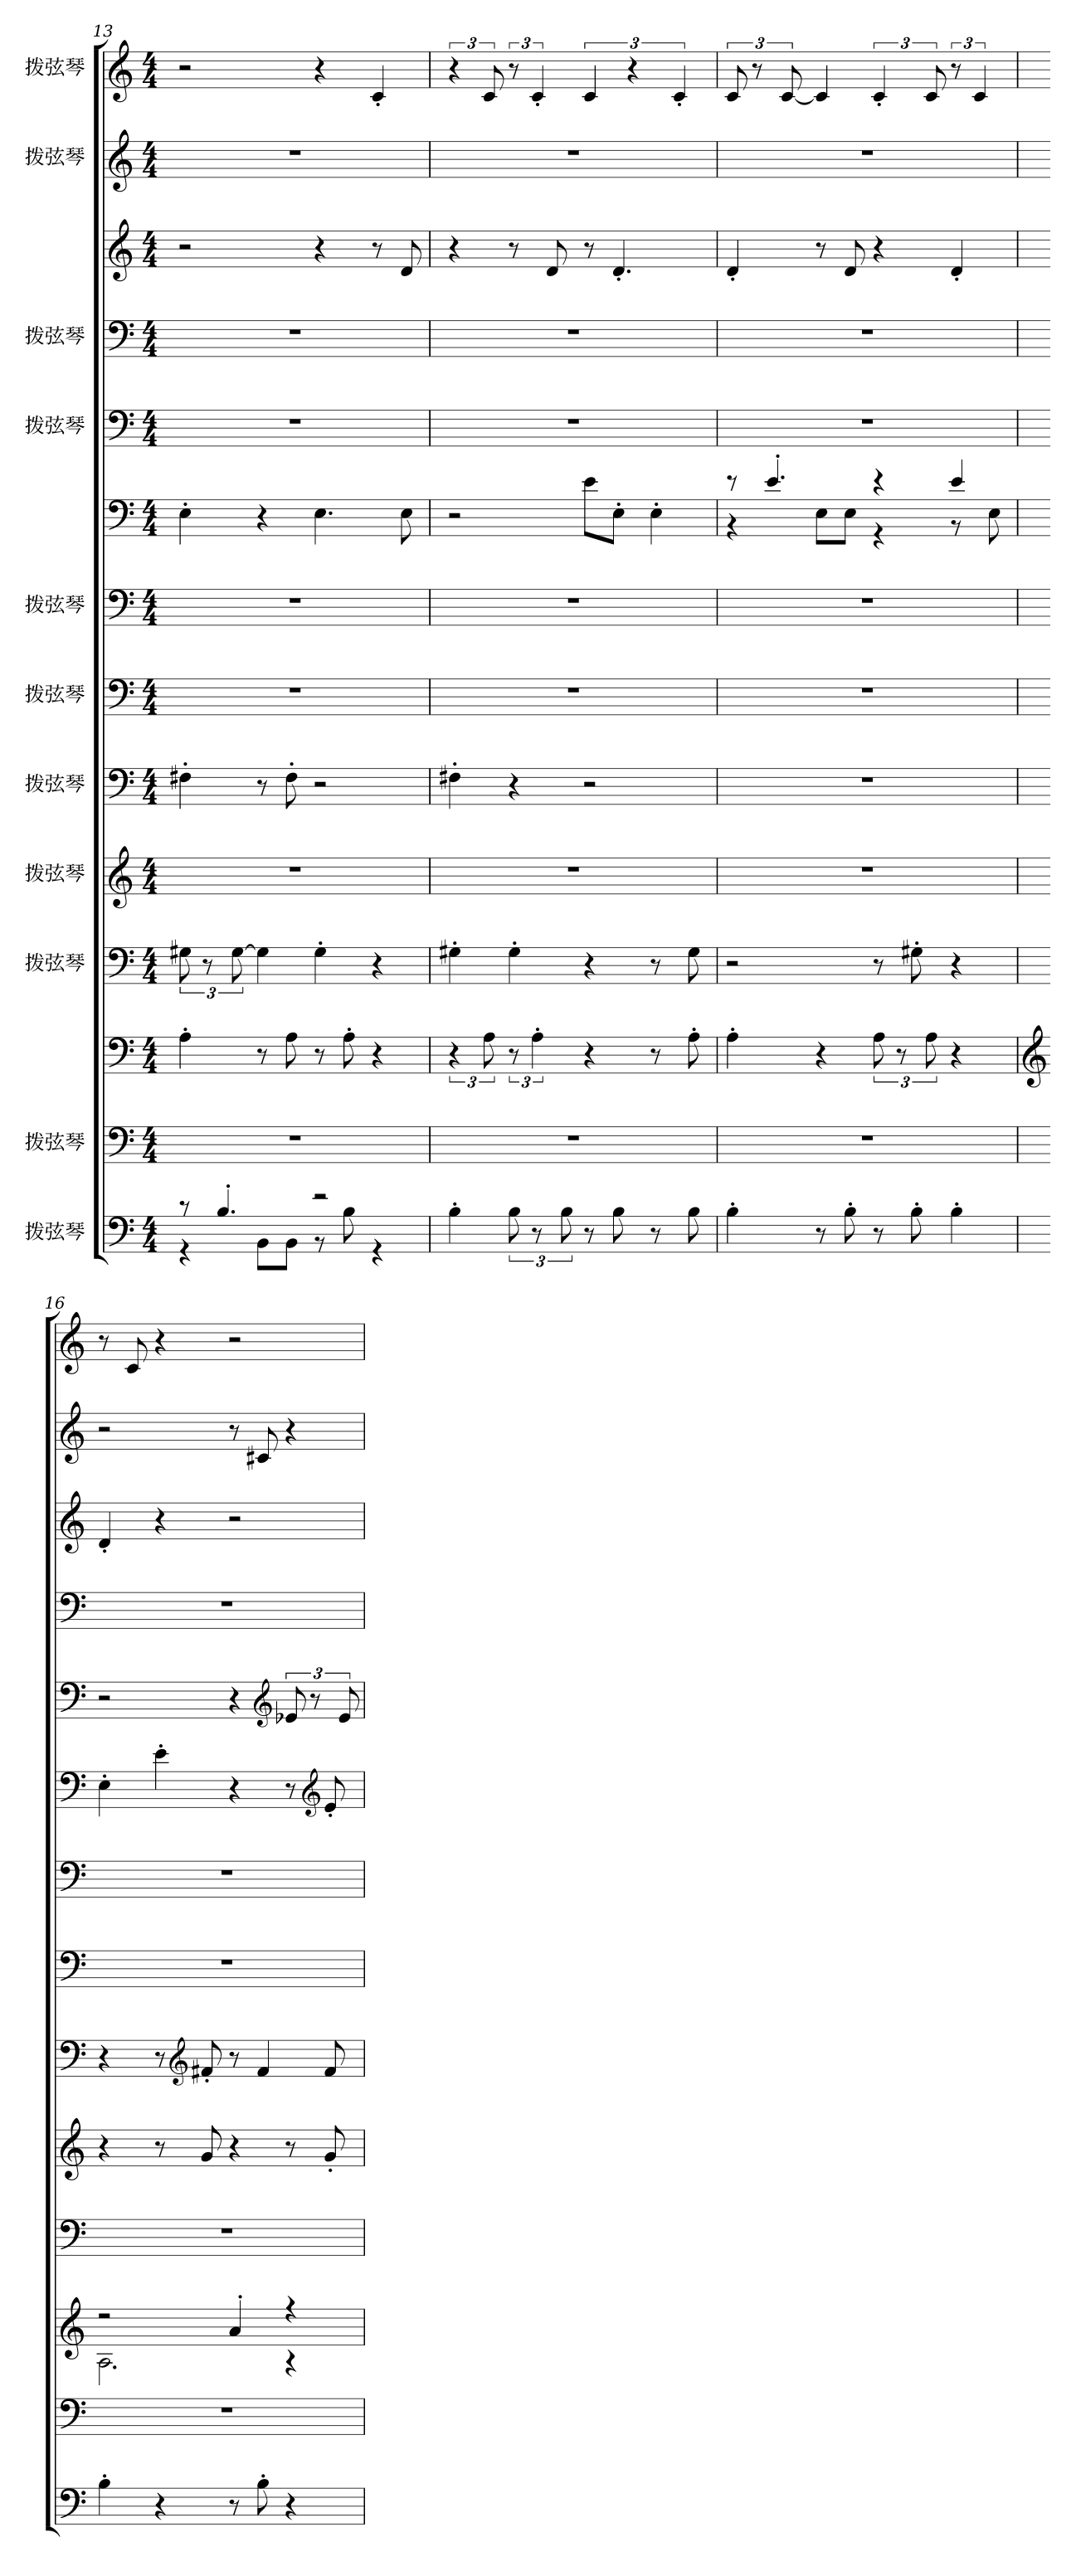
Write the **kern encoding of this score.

**kern	**kern	**kern	**kern	**kern	**kern	**kern	**kern	**kern	**kern	**kern	**kern	**kern	**kern
*part11	*part10	*part10	*part9	*part8	*part7	*part6	*part5	*part5	*part4	*part3	*part3	*part2	*part1
*staff14	*staff13	*staff12	*staff11	*staff10	*staff9	*staff8	*staff7	*staff6	*staff5	*staff4	*staff3	*staff2	*staff1
*I"拨弦琴	*I"拨弦琴	*	*I"拨弦琴	*I"拨弦琴	*I"拨弦琴	*I"拨弦琴	*I"拨弦琴	*	*I"拨弦琴	*I"拨弦琴	*	*I"拨弦琴	*I"拨弦琴
*clefF4	*clefF4	*clefF4	*clefF4	*clefG2	*clefF4	*clefF4	*clefF4	*clefF4	*clefF4	*clefF4	*clefG2	*clefG2	*clefG2
*k[]	*k[]	*k[]	*k[]	*k[]	*k[]	*k[]	*k[]	*k[]	*k[]	*k[]	*k[]	*k[]	*k[]
*M4/4	*M4/4	*M4/4	*M4/4	*M4/4	*M4/4	*M4/4	*M4/4	*M4/4	*M4/4	*M4/4	*M4/4	*M4/4	*M4/4
=13	=13	=13	=13	=13	=13	=13	=13	=13	=13	=13	=13	=13	=13
*^	*	*	*	*	*	*	*	*	*	*	*	*	*
8r	4r	1r	4A'\	12G#X\	1r	4F#X'\	1r	1r	4E'\	1r	1r	2r	1r	2r
.	.	.	.	12r	.	.	.	.	.	.	.	.	.	.
4.B'/	.	.	.	.	.	.	.	.	.	.	.	.	.	.
.	.	.	.	[12G#\	.	.	.	.	.	.	.	.	.	.
.	8BB\L	.	8r	4G#\]	.	8r	.	.	4r	.	.	.	.	.
.	8BB\J	.	8A\	.	.	8F#'\	.	.	.	.	.	.	.	.
2r	8r	.	8r	4G#'\	.	2r	.	.	4.E\	.	.	4r	.	4r
.	8B\	.	8A'\	.	.	.	.	.	.	.	.	.	.	.
.	4r	.	4r	4r	.	.	.	.	.	.	.	8r	.	4c'/
.	.	.	.	.	.	.	.	.	8E\	.	.	8d/	.	.
*v	*v	*	*	*	*	*	*	*	*	*	*	*	*	*
=14	=14	=14	=14	=14	=14	=14	=14	=14	=14	=14	=14	=14	=14
4B'\	1r	6r	4G#X'\	1r	4F#X'\	1r	1r	2r	1r	1r	4r	1r	6r
.	.	12A\	.	.	.	.	.	.	.	.	.	.	12c/
12B\	.	12r	4G#'\	.	4r	.	.	.	.	.	8r	.	12r
12r	.	6A'\	.	.	.	.	.	.	.	.	.	.	6c'/
.	.	.	.	.	.	.	.	.	.	.	8d/	.	.
12B\	.	.	.	.	.	.	.	.	.	.	.	.	.
8r	.	4r	4r	.	2r	.	.	8e\L	.	.	8r	.	6c/
8B\	.	.	.	.	.	.	.	8E'\J	.	.	4.d'/	.	.
.	.	.	.	.	.	.	.	.	.	.	.	.	6r
8r	.	8r	8r	.	.	.	.	4E'\	.	.	.	.	.
.	.	.	.	.	.	.	.	.	.	.	.	.	6c'/
8B\	.	8A'\	8G#\	.	.	.	.	.	.	.	.	.	.
=15	=15	=15	=15	=15	=15	=15	=15	=15	=15	=15	=15	=15	=15
*	*	*	*	*	*	*	*	*^	*	*	*	*	*
4B'\	1r	4A'\	2r	1r	1r	1r	1r	8r	4r	1r	1r	4d'/	1r	12c/
.	.	.	.	.	.	.	.	.	.	.	.	.	.	12r
.	.	.	.	.	.	.	.	4.e'/	.	.	.	.	.	.
.	.	.	.	.	.	.	.	.	.	.	.	.	.	[12c/
8r	.	4r	.	.	.	.	.	.	8E\L	.	.	8r	.	4c/]
8B'\	.	.	.	.	.	.	.	.	8E\J	.	.	8d/	.	.
8r	.	12A\	8r	.	.	.	.	4r	4r	.	.	4r	.	6c'/
.	.	12r	.	.	.	.	.	.	.	.	.	.	.	.
8B'\	.	.	8G#X'\	.	.	.	.	.	.	.	.	.	.	.
.	.	12A\	.	.	.	.	.	.	.	.	.	.	.	12c/
4B'\	.	4r	4r	.	.	.	.	4e/	8r	.	.	4d'/	.	12r
.	.	.	.	.	.	.	.	.	.	.	.	.	.	6c/
.	.	.	.	.	.	.	.	.	8E\	.	.	.	.	.
*	*	*	*	*	*	*	*	*v	*v	*	*	*	*	*
!!LO:PB:g=z
=16	=16	=16	=16	=16	=16	=16	=16	=16	=16	=16	=16	=16	=16
*	*	*clefG2	*	*	*	*	*	*	*	*	*	*	*
*	*	*^	*	*	*	*	*	*	*	*	*	*	*
4B'\	1r	2r	2.A\	1r	4r	4r	1r	1r	4E'\	2r	1r	4d'/	2r	8r
.	.	.	.	.	.	.	.	.	.	.	.	.	.	8c/
4r	.	.	.	.	8r	8r	.	.	4e'\	.	.	4r	.	4r
*	*	*	*	*	*	*clefG2	*	*	*	*	*	*	*	*
.	.	.	.	.	8g/	8f#X'/	.	.	.	.	.	.	.	.
8r	.	4a'/	.	.	4r	8r	.	.	4r	4r	.	2r	8r	2r
8B'\	.	.	.	.	.	4f#/	.	.	.	.	.	.	8c#X/	.
*	*	*	*	*	*	*	*	*	*	*clefG2	*	*	*	*
4r	.	4r	4r	.	8r	.	.	.	8r	12e-X/	.	.	4r	.
.	.	.	.	.	.	.	.	.	.	12r	.	.	.	.
*	*	*	*	*	*	*	*	*	*clefG2	*	*	*	*	*
.	.	.	.	.	8g'/	8f#/	.	.	8e'/	.	.	.	.	.
.	.	.	.	.	.	.	.	.	.	12e-/	.	.	.	.
*	*	*v	*v	*	*	*	*	*	*	*	*	*	*	*
=	=	=	=	=	=	=	=	=	=	=	=	=	=
*-	*-	*-	*-	*-	*-	*-	*-	*-	*-	*-	*-	*-	*-
